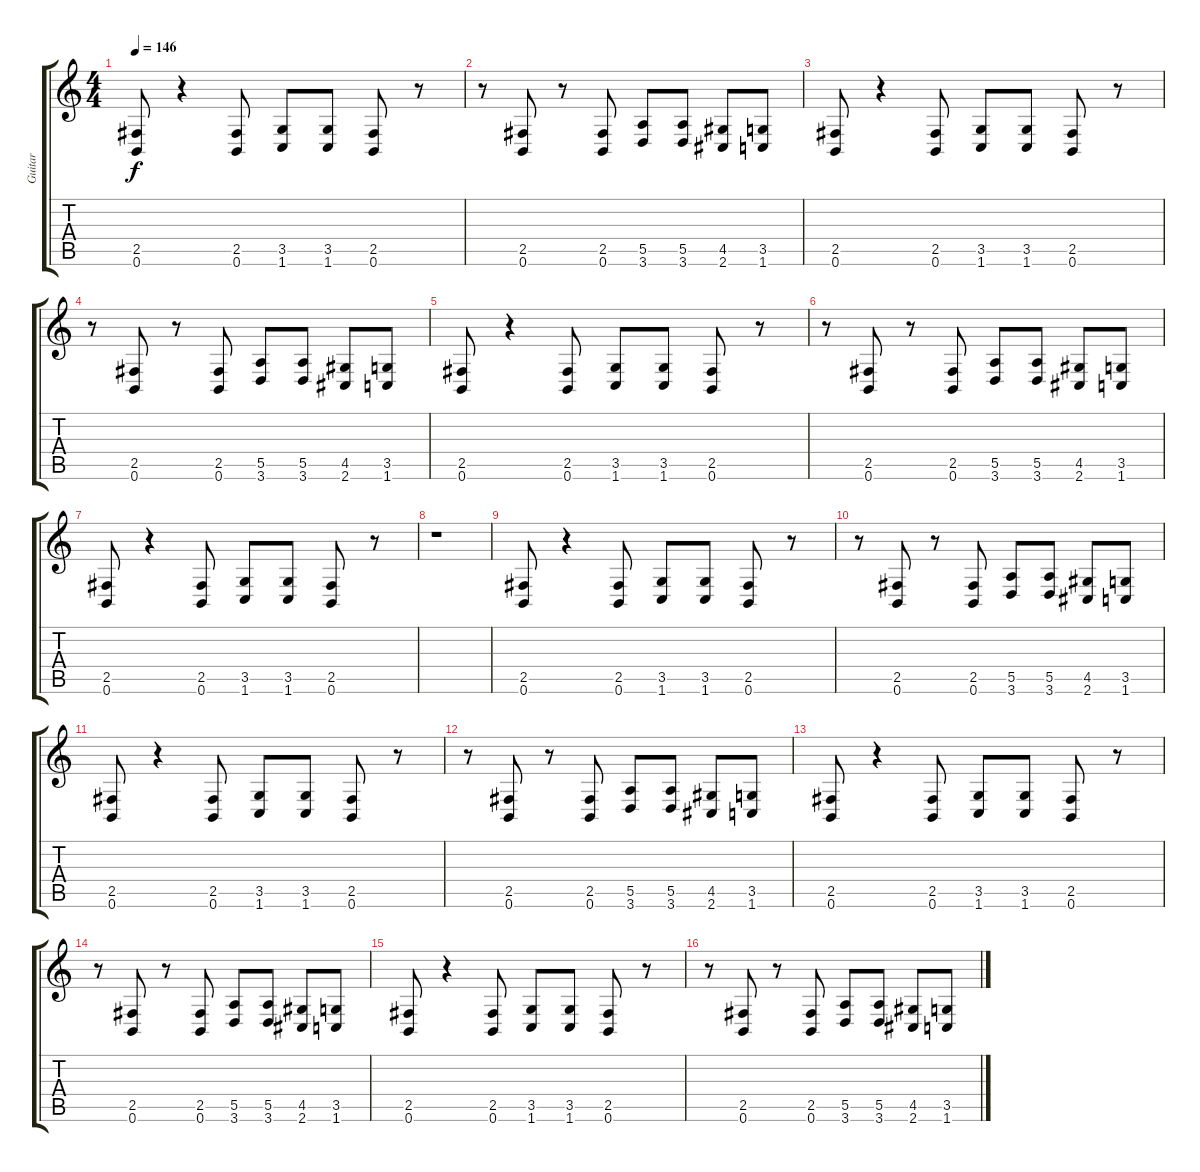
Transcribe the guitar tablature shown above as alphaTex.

\track ("Guitar" "Guitar") {instrument distortionguitar}
\staff {score tabs}
\tuning (B3 Gb3 D3 A2 E2 B1) {hide}
\ts (4 4)
\tempo 146
\clef g2
\ks c
(2.5 0.6).8{dy f} r.4 (2.5 0.6).8 (3.5 1.6).8 (3.5 1.6).8 (2.5 0.6).8 r.8 |
r.8 (2.5 0.6).8 r.8 (2.5 0.6).8 (5.5 3.6).8 (5.5 3.6).8 (4.5 2.6).8 (3.5 1.6).8 |
(2.5 0.6).8 r.4 (2.5 0.6).8 (3.5 1.6).8 (3.5 1.6).8 (2.5 0.6).8 r.8 |
r.8 (2.5 0.6).8 r.8 (2.5 0.6).8 (5.5 3.6).8 (5.5 3.6).8 (4.5 2.6).8 (3.5 1.6).8 |
(2.5 0.6).8 r.4 (2.5 0.6).8 (3.5 1.6).8 (3.5 1.6).8 (2.5 0.6).8 r.8 |
r.8 (2.5 0.6).8 r.8 (2.5 0.6).8 (5.5 3.6).8 (5.5 3.6).8 (4.5 2.6).8 (3.5 1.6).8 |
(2.5 0.6).8 r.4 (2.5 0.6).8 (3.5 1.6).8 (3.5 1.6).8 (2.5 0.6).8 r.8 |
r.1 |
(2.5 0.6).8 r.4 (2.5 0.6).8 (3.5 1.6).8 (3.5 1.6).8 (2.5 0.6).8 r.8 |
r.8 (2.5 0.6).8 r.8 (2.5 0.6).8 (5.5 3.6).8 (5.5 3.6).8 (4.5 2.6).8 (3.5 1.6).8 |
(2.5 0.6).8 r.4 (2.5 0.6).8 (3.5 1.6).8 (3.5 1.6).8 (2.5 0.6).8 r.8 |
r.8 (2.5 0.6).8 r.8 (2.5 0.6).8 (5.5 3.6).8 (5.5 3.6).8 (4.5 2.6).8 (3.5 1.6).8 |
(2.5 0.6).8 r.4 (2.5 0.6).8 (3.5 1.6).8 (3.5 1.6).8 (2.5 0.6).8 r.8 |
r.8 (2.5 0.6).8 r.8 (2.5 0.6).8 (5.5 3.6).8 (5.5 3.6).8 (4.5 2.6).8 (3.5 1.6).8 |
(2.5 0.6).8 r.4 (2.5 0.6).8 (3.5 1.6).8 (3.5 1.6).8 (2.5 0.6).8 r.8 |
r.8 (2.5 0.6).8 r.8 (2.5 0.6).8 (5.5 3.6).8 (5.5 3.6).8 (4.5 2.6).8 (3.5 1.6).8
